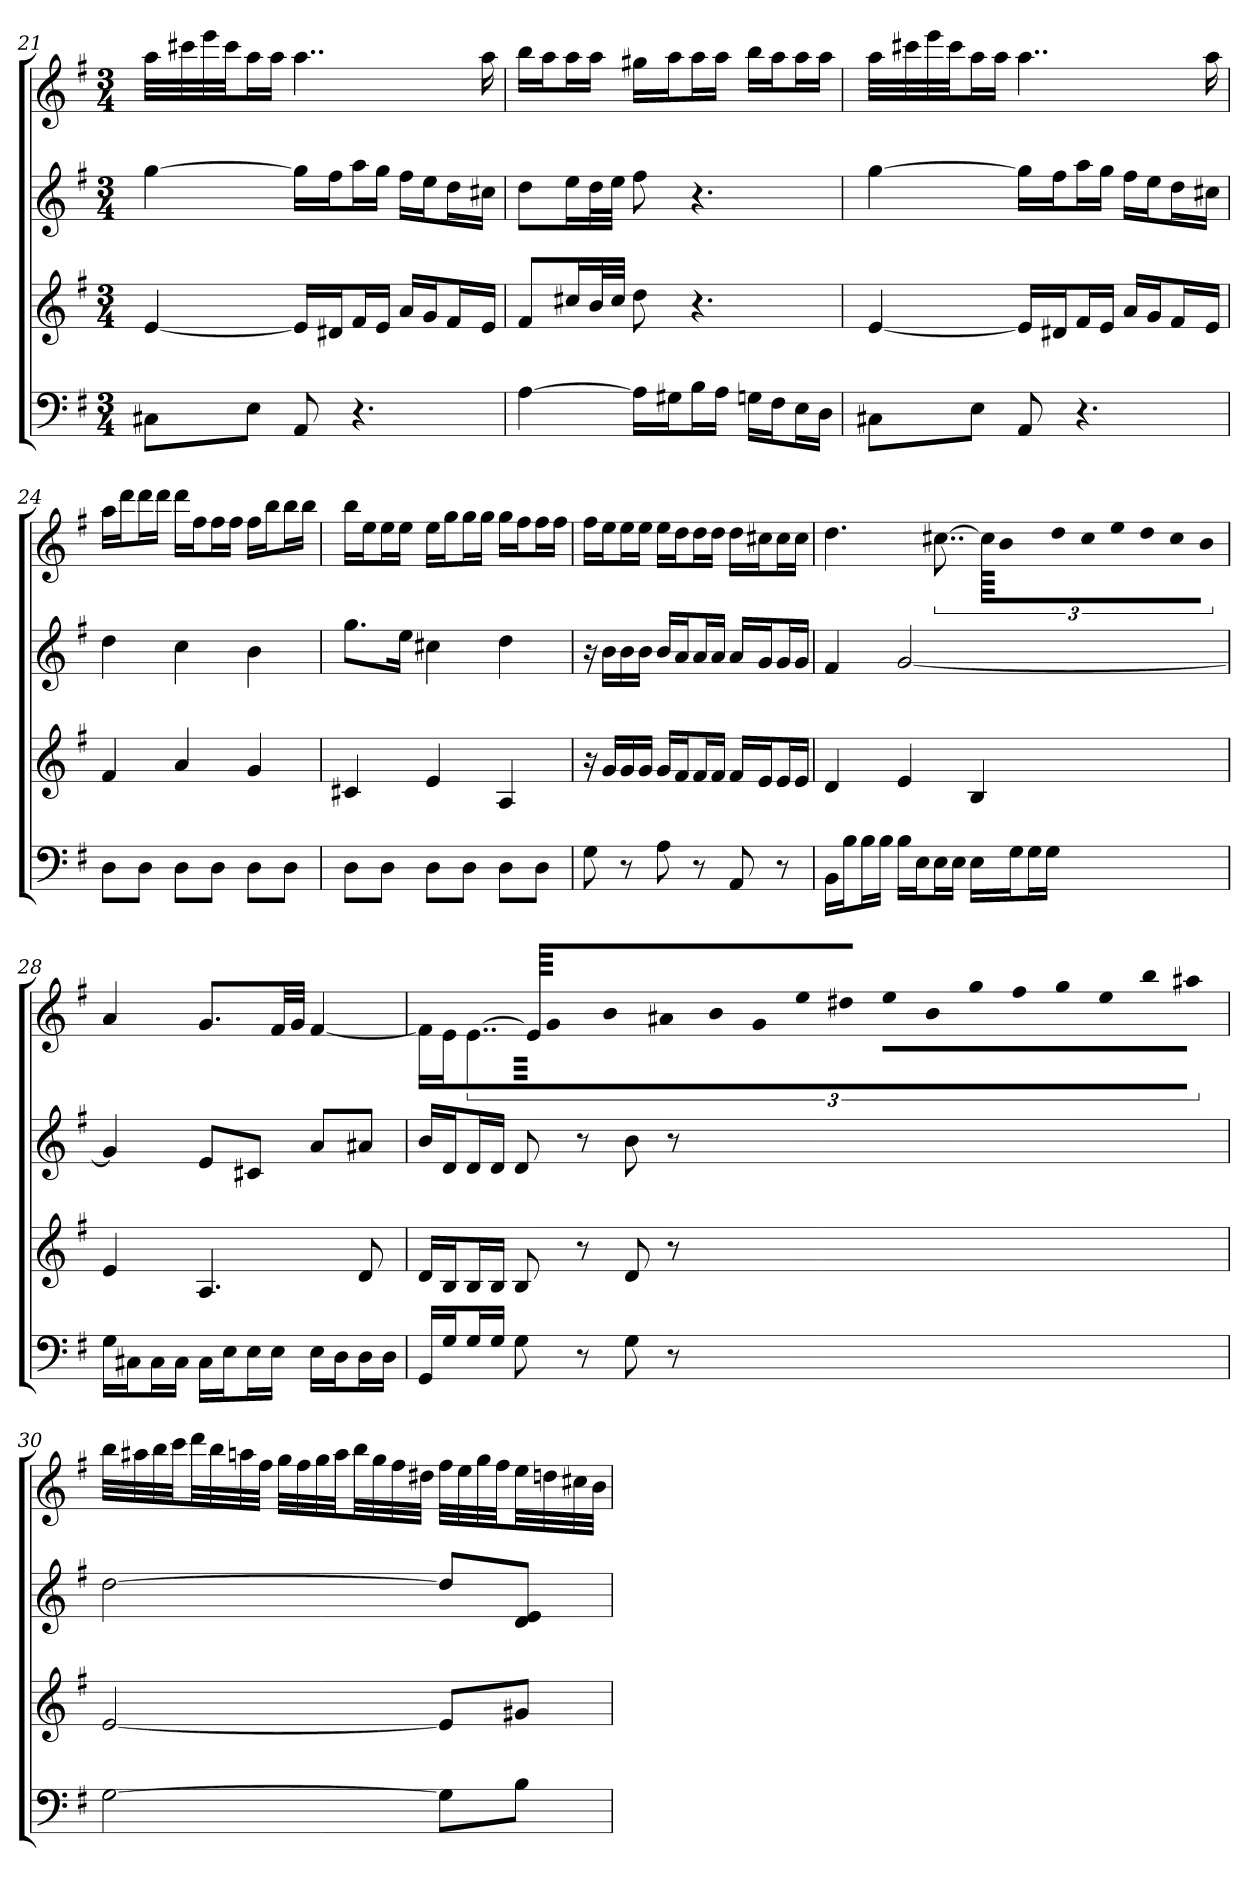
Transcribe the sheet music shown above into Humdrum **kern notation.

**kern	**kern	**kern	**kern
*part4	*part3	*part2	*part1
*staff4	*staff3	*staff2	*staff1
*k[f#]	*k[f#]	*k[f#]	*k[f#]
*G:	*G:	*G:	*G:
*M3/4	*M3/4	*M3/4	*M3/4
=21	=21	=21	=21
8C#XL	[4e	[4gg	32aaLLL
.	.	.	32ccc#X
.	.	.	32eee
.	.	.	32ccc#JJ
8EJ	.	.	16aaL
.	.	.	16aaJJ
8AA	16eLL]	16ggLL]	4..aa
.	16d#XJ	16ff#J	.
4.r	16f#L	16aaL	.
.	16eJJ	16ggJJ	.
.	16aLL	16ff#LL	.
.	16gJ	16eeJ	.
.	16f#L	16ddL	.
.	16eJJ	16cc#XJJ	16aa
=22	=22	=22	=22
[4A	8f#L	8ddL	16bbLL
.	.	.	16aaJ
.	16cc#XL	16eeL	16aaL
.	32bL	32ddL	16aaJJ
.	32cc#JJJ	32eeJJJ	.
16ALL]	8dd	8ff#	16gg#XLL
16G#XJ	.	.	16aaJ
16BL	4.r	4.r	16aaL
16AJJ	.	.	16aaJJ
16GnLL	.	.	16bbLL
16F#J	.	.	16aaJ
16EL	.	.	16aaL
16DJJ	.	.	16aaJJ
=23	=23	=23	=23
8C#XL	[4e	[4gg	32aaLLL
.	.	.	32ccc#X
.	.	.	32eee
.	.	.	32ccc#JJ
8EJ	.	.	16aaL
.	.	.	16aaJJ
8AA	16eLL]	16ggLL]	4..aa
.	16d#XJ	16ff#J	.
4.r	16f#L	16aaL	.
.	16eJJ	16ggJJ	.
.	16aLL	16ff#LL	.
.	16gJ	16eeJ	.
.	16f#L	16ddL	.
.	16eJJ	16cc#XJJ	16aa
=24	=24	=24	=24
8DL	4f#	4dd	16aaLL
.	.	.	16dddJ
8DJ	.	.	16dddL
.	.	.	16dddJJ
8DL	4a	4cc	16dddLL
.	.	.	16ff#J
8DJ	.	.	16ff#L
.	.	.	16ff#JJ
8DL	4g	4b	16ff#LL
.	.	.	16bbJ
8DJ	.	.	16bbL
.	.	.	16bbJJ
=25	=25	=25	=25
8DL	4c#X	8.ggL	16bbLL
.	.	.	16eeJ
8DJ	.	.	16eeL
.	.	16eeJk	16eeJJ
8DL	4e	4cc#X	16eeLL
.	.	.	16ggJ
8DJ	.	.	16ggL
.	.	.	16ggJJ
8DL	4A	4dd	16ggLL
.	.	.	16ff#J
8DJ	.	.	16ff#L
.	.	.	16ff#JJ
=26	=26	=26	=26
8G	16r	16r	16ff#LL
.	16gLL	16bLL	16eeJ
8r	16g	16b	16eeL
.	16gJJ	16bJJ	16eeJJ
8A	16gLL	16bLL	16eeLL
.	16f#J	16aJ	16ddJ
8r	16f#L	16aL	16ddL
.	16f#JJ	16aJJ	16ddJJ
8AA	16f#LL	16aLL	16ddLL
.	16eJ	16gJ	16cc#XJ
8r	16eL	16gL	16cc#L
.	16eJJ	16gJJ	16cc#JJ
=27	=27	=27	=27
16BBLL	4d	4f#	4.dd
16BJ	.	.	.
16BL	.	.	.
16BJJ	.	.	.
16BLL	4e	[2g	.
16EJ	.	.	.
16EL	.	.	[12..cc#X
16EJJ	.	.	.
16ELL	4B	.	.
.	.	.	96cc#KLLL]
.	.	.	32b
16GJ	.	.	32dd
.	.	.	32cc#JJ
16GL	.	.	32eeLL
.	.	.	32dd
16GJJ	.	.	32cc#
.	.	.	32bJJJ
=28	=28	=28	=28
16GLL	4e	4g]	4a
16C#XJ	.	.	.
16C#L	.	.	.
16C#JJ	.	.	.
16C#LL	4.A	8eL	8.gL
16EJ	.	.	.
16EL	.	8c#XJ	.
16EJJ	.	.	32f#LL
.	.	.	32gJJJ
16ELL	.	8aL	[4f#
16DJ	.	.	.
16DL	8d	8a#XJ	.
16DJJ	.	.	.
=29	=29	=29	=29
16GGLL	16dLL	16bLL	16f#LL]
16GJ	16BJ	16dJ	16eJ
16GL	16BL	16dL	[12..eJ
16GJJ	16BJJ	16dJJ	.
8G	8B	8d	.
.	.	.	96eKLLL]
.	.	.	32g
.	.	.	32b
.	.	.	32a#XJJ
8r	8r	8r	32bLL
.	.	.	32g
.	.	.	32ee
.	.	.	32dd#XJJJ
8G	8d	8b	32eeLLL
.	.	.	32b
.	.	.	32gg
.	.	.	32ff#JJ
8r	8r	8r	32ggLL
.	.	.	32ee
.	.	.	32bb
.	.	.	32aa#XJJJ
=30	=30	=30	=30
[2G	[2e	[2dd	32bbLLL
.	.	.	32aa#X
.	.	.	32bb
.	.	.	32cccJJ
.	.	.	32dddLL
.	.	.	32bb
.	.	.	32aan
.	.	.	32ff#JJJ
.	.	.	32ggLLL
.	.	.	32ff#
.	.	.	32gg
.	.	.	32aaJJ
.	.	.	32bbLL
.	.	.	32gg
.	.	.	32ff#
.	.	.	32dd#XJJJ
8GL]	8eL]	8ddL]	32ff#LLL
.	.	.	32ee
.	.	.	32gg
.	.	.	32ff#JJ
8BJ	8g#XJ	8d 8eJ	32eeLL
.	.	.	32ddn
.	.	.	32cc#X
.	.	.	32bJJJ
=	=	=	=
*-	*-	*-	*-
